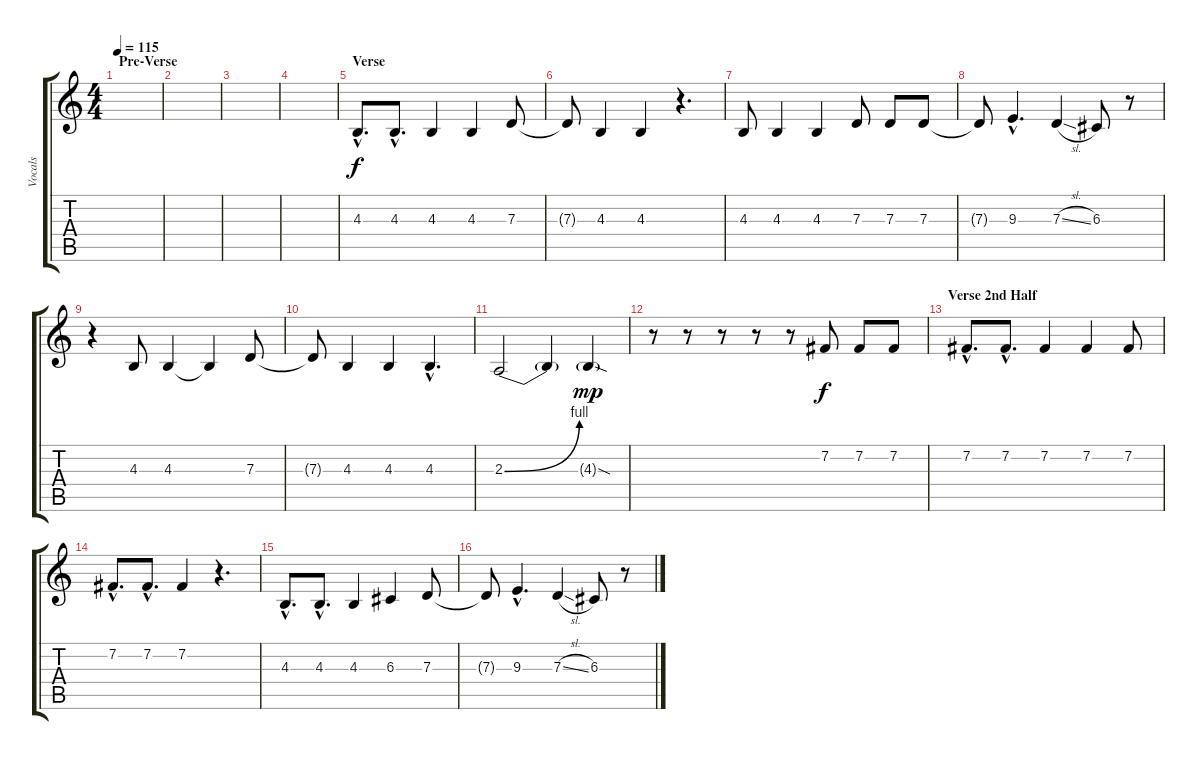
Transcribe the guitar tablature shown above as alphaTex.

\track ("Vocals" "Vocals") {instrument sopranosax}
\staff {score tabs}
\tuning (E4 B3 G3 D3 A2 E2) {hide}
\ts (4 4)
\section ("" "Pre-Verse")
\tempo 115
\clef g2
\ks c
|
|
|
|
\section ("" "Verse")
4.3{hac}.8{d} 4.3{hac}.8{d} 4.3.4 4.3.4 7.3.8 |
7.3{t}.8 4.3.4 4.3.4 r.4{d} |
4.3.8 4.3.4 4.3.4 7.3.8 7.3.8 7.3.8 |
7.3{t}.8 9.3{hac}.4{d} 7.3{sl}.4 6.3.8 r.8 |
r.4 4.3.8 4.3.4 4.3{t}.4 7.3.8 |
7.3{t}.8 4.3.4 4.3.4 4.3{hac}.4{d} |
2.3{be (bend 0 0 60 4)}.2 2.3{t}.4 4.3{sod g}.4{dy mp} |
r.8 r.8 r.8 r.8 r.8 7.2.8{dy f} 7.2.8 7.2.8 |
\section ("" "Verse 2nd Half")
7.2{hac}.8{d} 7.2{hac}.8{d} 7.2.4 7.2.4 7.2.8 |
7.2{hac}.8{d} 7.2{hac}.8{d} 7.2.4 r.4{d} |
4.3{hac}.8{d} 4.3{hac}.8{d} 4.3.4 6.3.4 7.3.8 |
7.3{t}.8 9.3{hac}.4{d} 7.3{sl}.4 6.3.8 r.8
